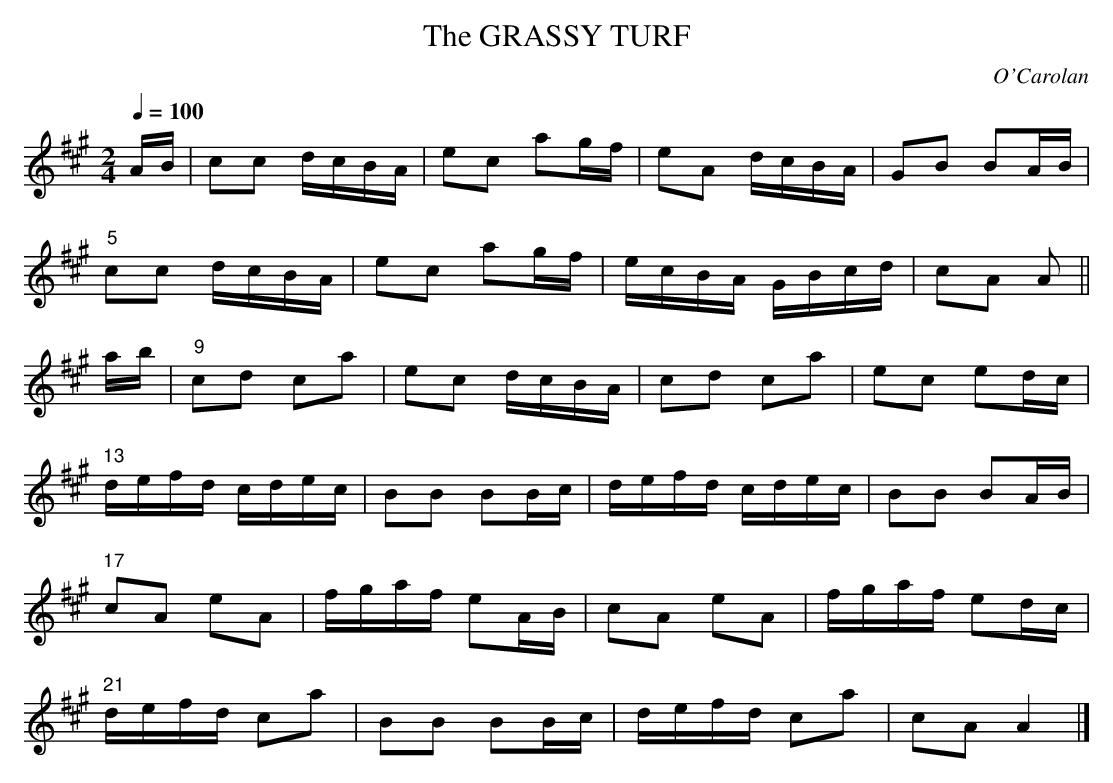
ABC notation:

X:1
T:GRASSY TURF, The
C:O'Carolan
Q:1/4=100
M:2/4
L:1/16
K:A
AB|c2c2 dcBA|e2c2 a2gf|e2A2 dcBA|G2B2 B2AB|
"5"c2c2 dcBA|e2c2 a2gf|ecBA GBcd|c2A2 A2||
ab|"9"c2d2 c2a2|e2c2 dcBA|c2d2 c2a2|e2c2 e2dc|
"13"defd cdec|B2B2 B2Bc|defd cdec|B2B2 B2AB|
"17"c2A2 e2A2|fgaf e2AB|c2A2 e2A2|fgaf e2dc|
"21"defd c2a2|B2B2 B2Bc|defd c2a2|c2A2 A4|]
